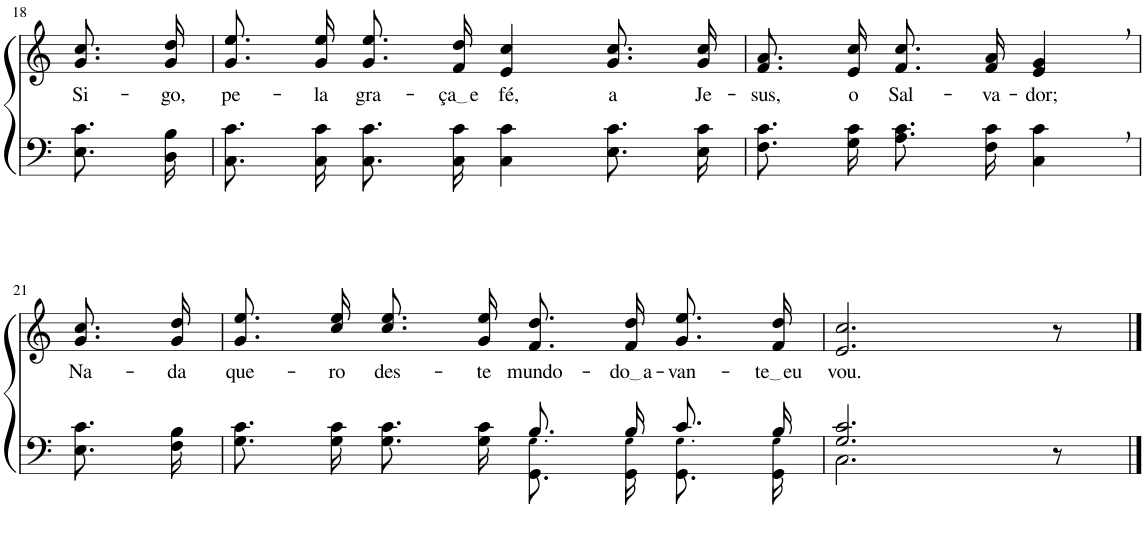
**kern	**kern	**text
*part2	*part1	*part1
*staff2	*staff1	*staff1
*I"Parte III e IV	*I"Parte I e II	*
!!LO:PB:g=z
*clefF4	*clefG2	*
*Trd2c3	*Trd2c3	*
*k[]	*k[]	*
*M4/4	*M4/4	*
=18	=18	=18
!	!	!LO:LY:b
8.E\ 8.c\L	8.g\ 8.cc\L	Si-
!	!	!LO:LY:b
16D\ 16B\Jk	16g\ 16dd\Jk	-go,
=19	=19	=19
!	!	!LO:LY:b
8.C\ 8.c\L	8.g\ 8.ee\L	pe-
!	!	!LO:LY:b
16C\ 16c\Jk	16g\ 16ee\Jk	-la
!	!	!LO:LY:b
8.C\ 8.c\L	8.g\ 8.ee\L	gra-
!	!	!LO:LY:b
16C\ 16c\Jk	16f\ 16dd\Jk	ça e
!	!	!LO:LY:b
4C\ 4c\	4e/ 4cc/	fé,
!	!	!LO:LY:b
8.E\ 8.c\L	8.g/ 8.cc/L	a
!	!	!LO:LY:b
16E\ 16c\Jk	16g/ 16cc/Jk	Je-
=20	=20	=20
!	!	!LO:LY:b
8.F\ 8.c\L	8.f/ 8.a/L	-sus,
!	!	!LO:LY:b
16G\ 16c\Jk	16e/ 16cc/Jk	o
!	!	!LO:LY:b
8.A\ 8.c\L	8.f/ 8.cc/L	Sal-
!	!	!LO:LY:b
16F\ 16c\Jk	16f/ 16a/Jk	-va-
!	!	!LO:LY:b
4C\, 4c\,	4e/, 4g/,	-dor;
!!LO:LB:g=z
=21	=21	=21
!	!	!LO:LY:b
8.E\ 8.c\L	8.g\ 8.cc\L	Na-
!	!	!LO:LY:b
16F\ 16B\Jk	16g\ 16dd\Jk	-da
=22	=22	=22
*^	*	*
!	!	!	!LO:LY:b
8.G\ 8.c\L	2ryy	8.g\ 8.ee\L	que-
!	!	!	!LO:LY:b
16G\ 16c\Jk	.	16cc\ 16ee\Jk	-ro
!	!	!	!LO:LY:b
8.G\ 8.c\L	.	8.cc\ 8.ee\L	des-
!	!	!	!LO:LY:b
16G\ 16c\Jk	.	16g\ 16ee\Jk	-te
!	!	!	!LO:LY:b
8.B/L	8.GG/ 8.G!/L	8.f/ 8.dd/L	mundo-
!	!	!	!LO:LY:b
16B/Jk	16GG/ 16G!/Jk	16f/ 16dd/Jk	do a
!	!	!	!LO:LY:b
8.c/L	8.GG/ 8.G!/L	8.g\ 8.ee\L	-van-
!	!	!	!LO:LY:b
16B/Jk	16GG/ 16G!/Jk	16f\ 16dd\Jk	te eu
=23	=23	=23	=23
!	!	!	!LO:LY:b
2.G/ 2.c/	2.C\	2.e/ 2.cc/	vou.
8r	8ryy	8r	.
*v	*v	*	*
==	==	==
*-	*-	*-
